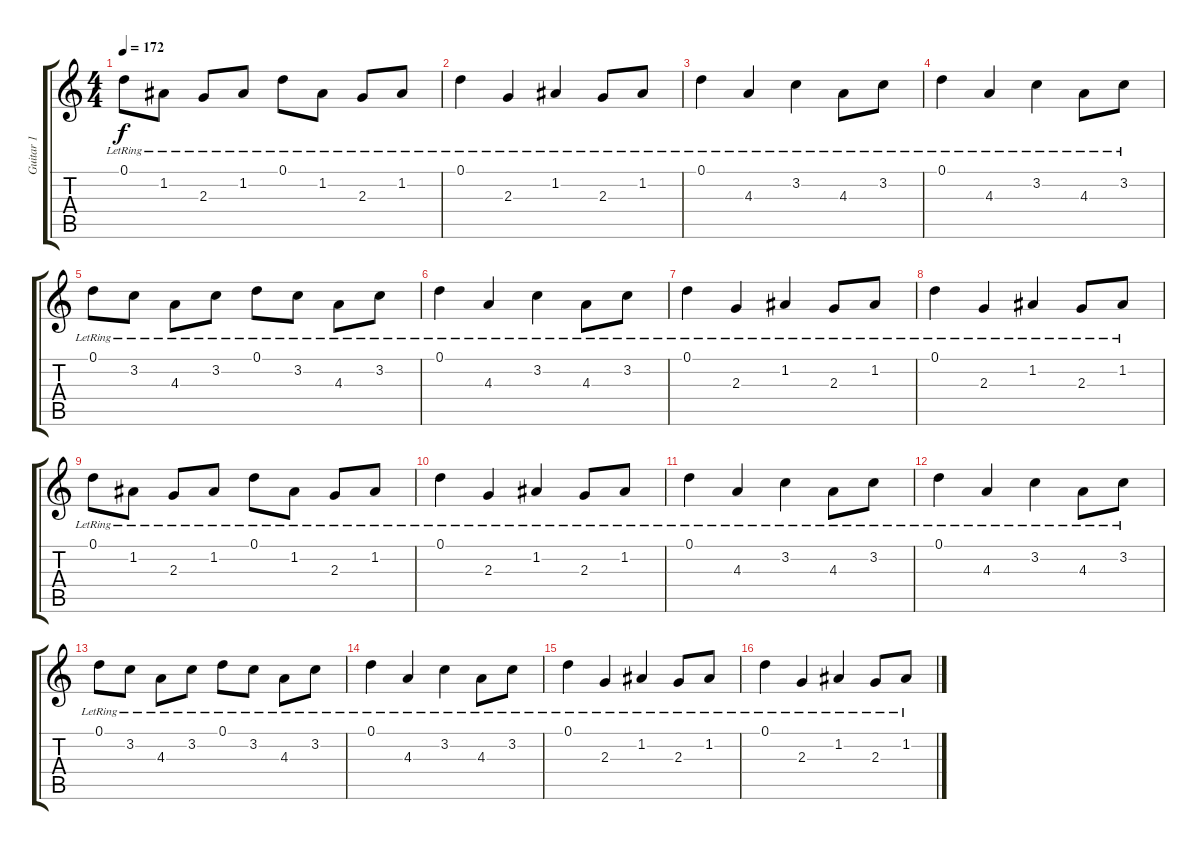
\track ("Guitar 1" "Guitar 1") {instrument acousticguitarsteel}
\staff {score tabs}
\tuning (D4 A3 F3 C3 G2 D2) {hide}
\ts (4 4)
\tempo 172
\clef g2
\ks c
0.1{lr}.8{dy f} 1.2{lr}.8 2.3{lr}.8 1.2{lr}.8 0.1{lr}.8 1.2{lr}.8 2.3{lr}.8 1.2{lr}.8 |
0.1{lr}.4 2.3{lr}.4 1.2{lr}.4 2.3{lr}.8 1.2{lr}.8 |
0.1{lr}.4 4.3{lr}.4 3.2{lr}.4 4.3{lr}.8 3.2{lr}.8 |
0.1{lr}.4 4.3{lr}.4 3.2{lr}.4 4.3{lr}.8 3.2{lr}.8 |
0.1{lr}.8 3.2{lr}.8 4.3{lr}.8 3.2{lr}.8 0.1{lr}.8 3.2{lr}.8 4.3{lr}.8 3.2{lr}.8 |
0.1{lr}.4 4.3{lr}.4 3.2{lr}.4 4.3{lr}.8 3.2{lr}.8 |
0.1{lr}.4 2.3{lr}.4 1.2{lr}.4 2.3{lr}.8 1.2{lr}.8 |
0.1{lr}.4 2.3{lr}.4 1.2{lr}.4 2.3{lr}.8 1.2{lr}.8 |
0.1{lr}.8 1.2{lr}.8 2.3{lr}.8 1.2{lr}.8 0.1{lr}.8 1.2{lr}.8 2.3{lr}.8 1.2{lr}.8 |
0.1{lr}.4 2.3{lr}.4 1.2{lr}.4 2.3{lr}.8 1.2{lr}.8 |
0.1{lr}.4 4.3{lr}.4 3.2{lr}.4 4.3{lr}.8 3.2{lr}.8 |
0.1{lr}.4 4.3{lr}.4 3.2{lr}.4 4.3{lr}.8 3.2{lr}.8 |
0.1{lr}.8 3.2{lr}.8 4.3{lr}.8 3.2{lr}.8 0.1{lr}.8 3.2{lr}.8 4.3{lr}.8 3.2{lr}.8 |
0.1{lr}.4 4.3{lr}.4 3.2{lr}.4 4.3{lr}.8 3.2{lr}.8 |
0.1{lr}.4 2.3{lr}.4 1.2{lr}.4 2.3{lr}.8 1.2{lr}.8 |
0.1{lr}.4 2.3{lr}.4 1.2{lr}.4 2.3{lr}.8 1.2{lr}.8
